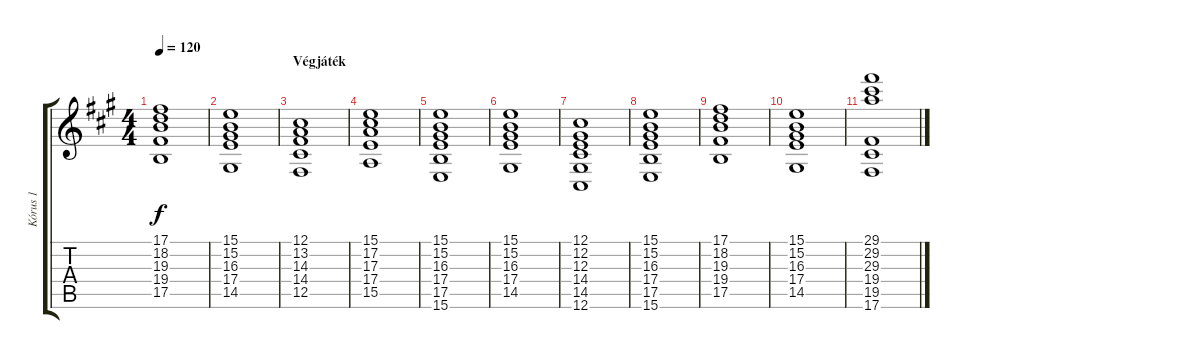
\track ("Kórus 1" "Kórus 1") {instrument stringensemble2}
\staff {score tabs}
\tuning (Db4 Ab3 E3 B2 Gb2 Db2) {hide}
\ts (4 4)
\tempo 120
\clef g2
\ks a
(17.1 18.2 19.3 19.4 17.5).1{dy f} |
(15.1 15.2 16.3 17.4 14.5).1 |
\section ("" "Végjáték")
(12.1 13.2 14.3 14.4 12.5).1 |
(15.1 17.2 17.3 17.4 15.5).1 |
(15.1 15.2 16.3 17.4 17.5 15.6).1 |
(15.1 15.2 16.3 17.4 14.5).1 |
(12.1 12.2 12.3 14.4 14.5 12.6).1 |
(15.1 15.2 16.3 17.4 17.5 15.6).1 |
(17.1 18.2 19.3 19.4 17.5).1 |
(15.1 15.2 16.3 17.4 14.5).1 |
(29.1 29.2 29.3 19.4 19.5 17.6).1
